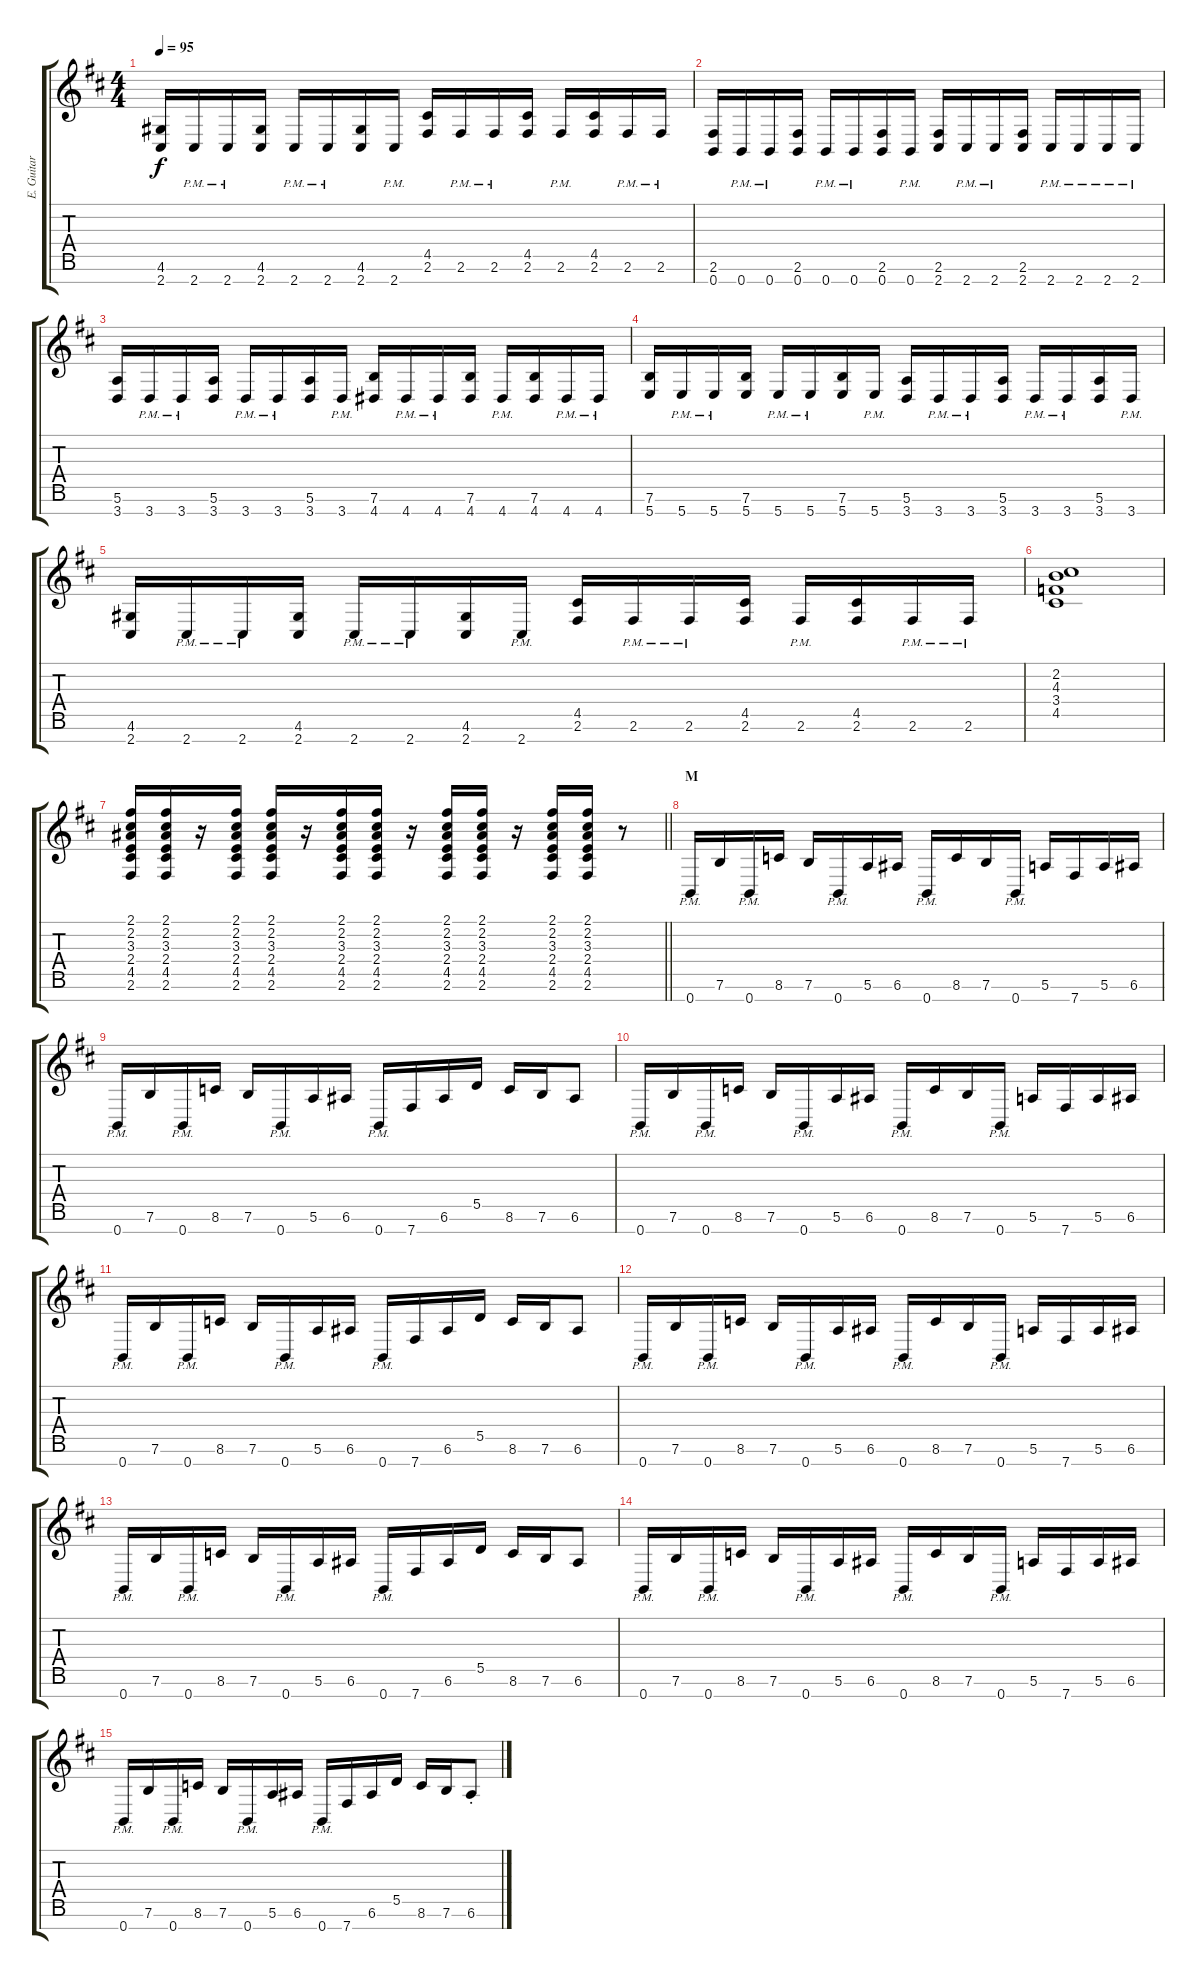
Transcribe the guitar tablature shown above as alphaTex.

\track ("E. Guitar I" "E. Guitar ") {instrument overdrivenguitar}
\staff {score tabs}
\tuning (E4 B3 G3 D3 A2 E2 B1) {hide}
\ts (4 4)
\tempo 95
\clef g2
\ks d
(4.6 2.7).16{dy f} 2.7{pm}.16 2.7{pm}.16 (4.6 2.7).16 2.7{pm}.16 2.7{pm}.16 (4.6 2.7).16 2.7{pm}.16 (4.5 2.6).16 2.6{pm}.16 2.6{pm}.16 (4.5 2.6).16 2.6{pm}.16 (4.5 2.6).16 2.6{pm}.16 2.6{pm}.16 |
(2.6 0.7).16 0.7{pm}.16 0.7{pm}.16 (2.6 0.7).16 0.7{pm}.16 0.7{pm}.16 (2.6 0.7).16 0.7{pm}.16 (2.6 2.7).16 2.7{pm}.16 2.7{pm}.16 (2.6 2.7).16 2.7{pm}.16 2.7{pm}.16 2.7{pm}.16 2.7{pm}.16 |
(5.6 3.7).16 3.7{pm}.16 3.7{pm}.16 (5.6 3.7).16 3.7{pm}.16 3.7{pm}.16 (5.6 3.7).16 3.7{pm}.16 (7.6 4.7).16 4.7{pm}.16 4.7{pm}.16 (7.6 4.7).16 4.7{pm}.16 (7.6 4.7).16 4.7{pm}.16 4.7{pm}.16 |
(7.6 5.7).16 5.7{pm}.16 5.7{pm}.16 (7.6 5.7).16 5.7{pm}.16 5.7{pm}.16 (7.6 5.7).16 5.7{pm}.16 (5.6 3.7).16 3.7{pm}.16 3.7{pm}.16 (5.6 3.7).16 3.7{pm}.16 3.7{pm}.16 (5.6 3.7).16 3.7{pm}.16 |
(4.6 2.7).16 2.7{pm}.16 2.7{pm}.16 (4.6 2.7).16 2.7{pm}.16 2.7{pm}.16 (4.6 2.7).16 2.7{pm}.16 (4.5 2.6).16 2.6{pm}.16 2.6{pm}.16 (4.5 2.6).16 2.6{pm}.16 (4.5 2.6).16 2.6{pm}.16 2.6{pm}.16 |
(2.2 4.3 3.4 4.5).1 |
\barLineRight lightlight
(2.1 2.2 3.3 2.4 4.5 2.6).16 (2.1 2.2 3.3 2.4 4.5 2.6).16 r.16 (2.1 2.2 3.3 2.4 4.5 2.6).16 (2.1 2.2 3.3 2.4 4.5 2.6).16 r.16 (2.1 2.2 3.3 2.4 4.5 2.6).16 (2.1 2.2 3.3 2.4 4.5 2.6).16 r.16 (2.1 2.2 3.3 2.4 4.5 2.6).16 (2.1 2.2 3.3 2.4 4.5 2.6).16 r.16 (2.1 2.2 3.3 2.4 4.5 2.6).16 (2.1 2.2 3.3 2.4 4.5 2.6).16 r.8 |
\section ("" "M")
0.7{pm}.16 7.6.16 0.7{pm}.16 8.6.16 7.6.16 0.7{pm}.16 5.6.16 6.6.16 0.7{pm}.16 8.6.16 7.6.16 0.7{pm}.16 5.6.16 7.7.16 5.6.16 6.6.16 |
0.7{pm}.16 7.6.16 0.7{pm}.16 8.6.16 7.6.16 0.7{pm}.16 5.6.16 6.6.16 0.7{pm}.16 7.7.16 6.6.16 5.5.16 8.6.16 7.6.16 6.6.8 |
0.7{pm}.16 7.6.16 0.7{pm}.16 8.6.16 7.6.16 0.7{pm}.16 5.6.16 6.6.16 0.7{pm}.16 8.6.16 7.6.16 0.7{pm}.16 5.6.16 7.7.16 5.6.16 6.6.16 |
0.7{pm}.16 7.6.16 0.7{pm}.16 8.6.16 7.6.16 0.7{pm}.16 5.6.16 6.6.16 0.7{pm}.16 7.7.16 6.6.16 5.5.16 8.6.16 7.6.16 6.6.8 |
0.7{pm}.16 7.6.16 0.7{pm}.16 8.6.16 7.6.16 0.7{pm}.16 5.6.16 6.6.16 0.7{pm}.16 8.6.16 7.6.16 0.7{pm}.16 5.6.16 7.7.16 5.6.16 6.6.16 |
0.7{pm}.16 7.6.16 0.7{pm}.16 8.6.16 7.6.16 0.7{pm}.16 5.6.16 6.6.16 0.7{pm}.16 7.7.16 6.6.16 5.5.16 8.6.16 7.6.16 6.6.8 |
0.7{pm}.16 7.6.16 0.7{pm}.16 8.6.16 7.6.16 0.7{pm}.16 5.6.16 6.6.16 0.7{pm}.16 8.6.16 7.6.16 0.7{pm}.16 5.6.16 7.7.16 5.6.16 6.6.16 |
0.7{pm}.16 7.6.16 0.7{pm}.16 8.6.16 7.6.16 0.7{pm}.16 5.6.16 6.6.16 0.7{pm}.16 7.7.16 6.6.16 5.5.16 8.6.16 7.6.16 6.6{st}.8
